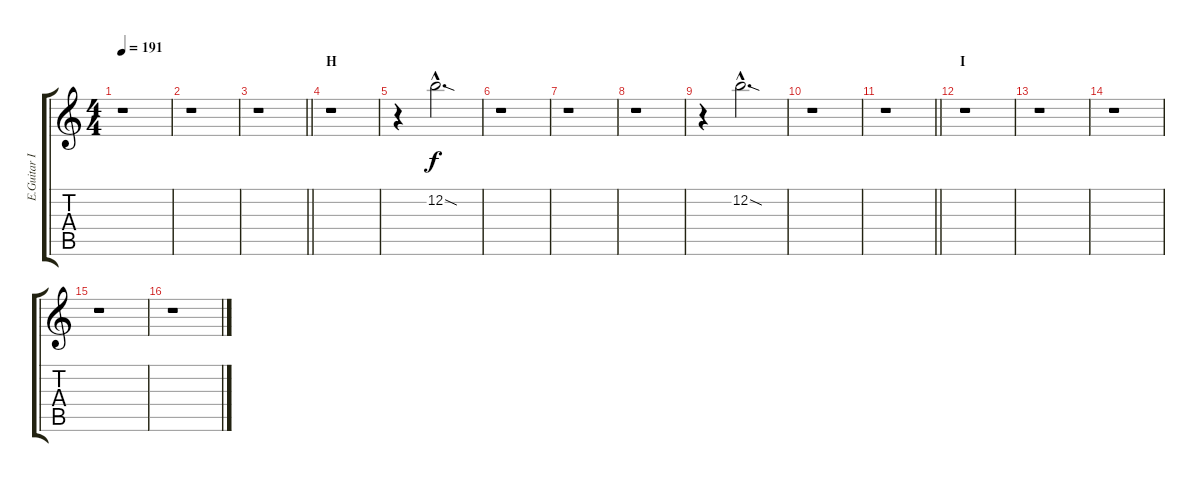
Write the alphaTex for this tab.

\track ("E.Guitar III" "E.Guitar I") {instrument overdrivenguitar}
\staff {score tabs}
\tuning (E4 B3 G3 D3 A2 E2) {hide}
\ts (4 4)
\tempo 191
\clef g2
\ks c
r.1{dy f} |
r.1 |
\barLineRight lightlight
r.1 |
\section ("" "H")
r.1 |
r.4 12.2{sod hac}.2{d} |
r.1 |
r.1 |
r.1 |
r.4 12.2{sod hac}.2{d} |
r.1 |
\barLineRight lightlight
r.1 |
\section ("" "I")
r.1 |
r.1 |
r.1 |
r.1 |
r.1
